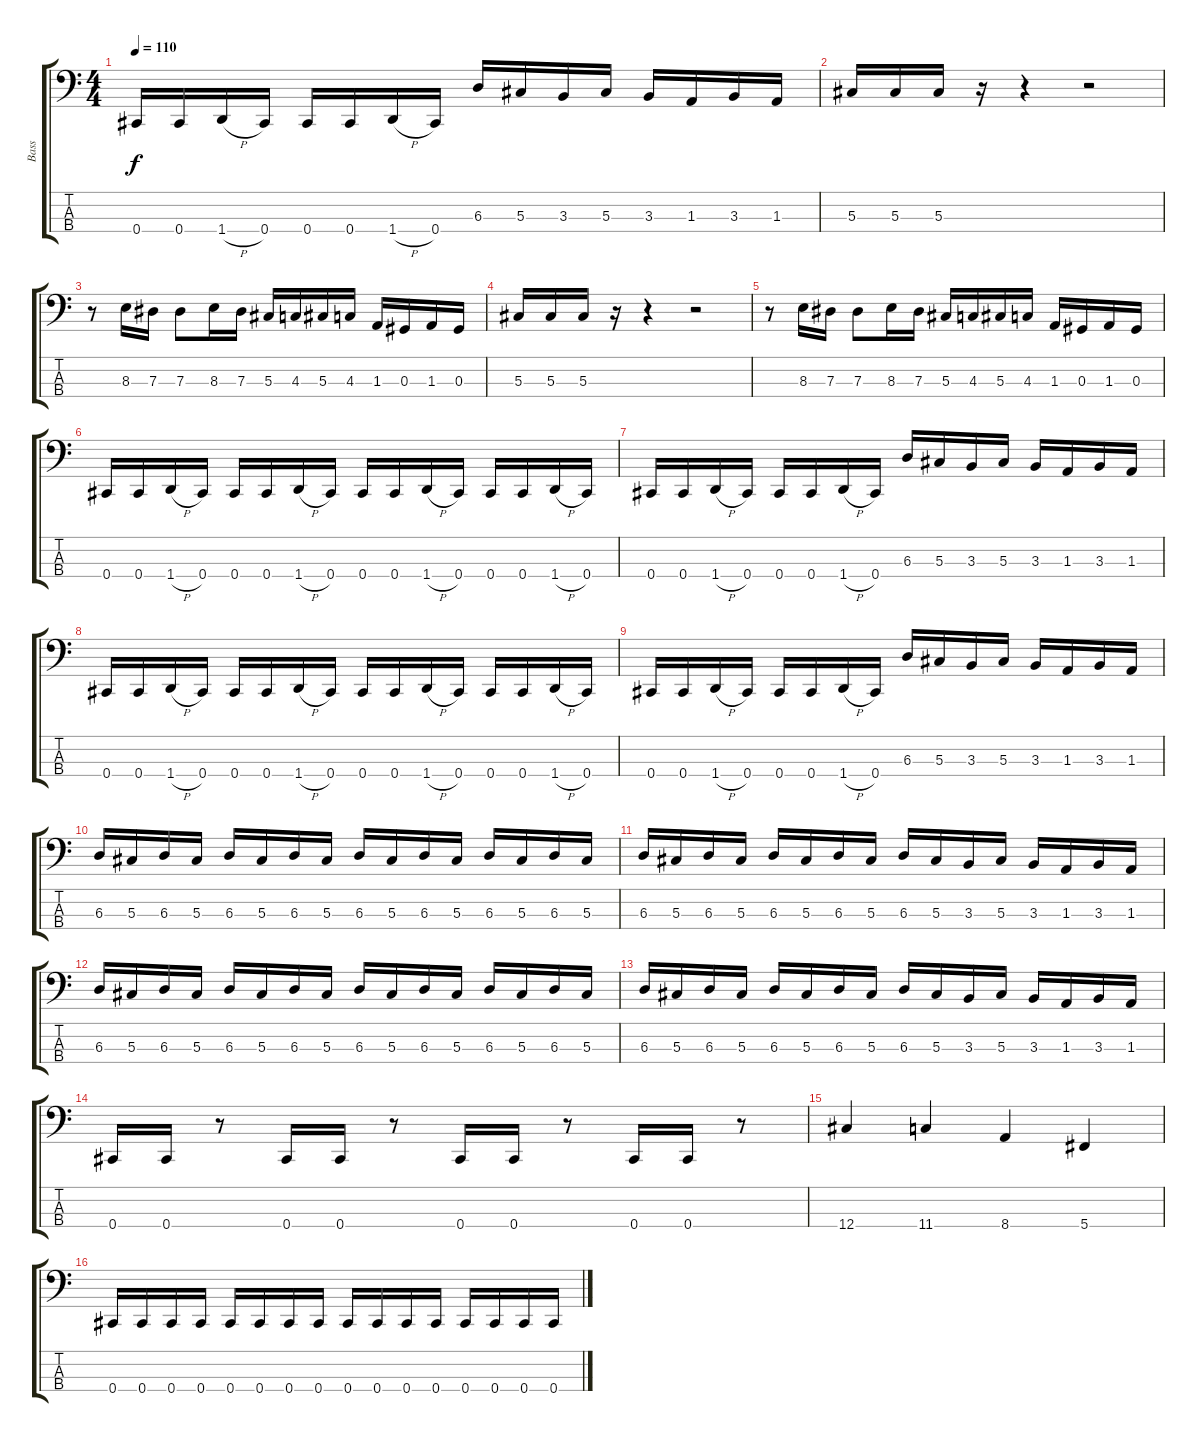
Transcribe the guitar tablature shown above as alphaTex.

\track ("Bass" "Bass") {instrument electricbassfinger}
\staff {score tabs}
\tuning (Gb2 Db2 Ab1 Db1) {hide}
\ts (4 4)
\tempo 110
\clef f4
\ks c
0.4.16{dy f} 0.4.16 1.4{h}.16 0.4.16 0.4.16 0.4.16 1.4{h}.16 0.4.16 6.3.16 5.3.16 3.3.16 5.3.16 3.3.16 1.3.16 3.3.16 1.3.16 |
5.3.16 5.3.16 5.3.16 r.16 r.4 r.2 |
r.8 8.3.16 7.3.16 7.3.8 8.3.16 7.3.16 5.3.16 4.3.16 5.3.16 4.3.16 1.3.16 0.3.16 1.3.16 0.3.16 |
5.3.16 5.3.16 5.3.16 r.16 r.4 r.2 |
r.8 8.3.16 7.3.16 7.3.8 8.3.16 7.3.16 5.3.16 4.3.16 5.3.16 4.3.16 1.3.16 0.3.16 1.3.16 0.3.16 |
0.4.16 0.4.16 1.4{h}.16 0.4.16 0.4.16 0.4.16 1.4{h}.16 0.4.16 0.4.16 0.4.16 1.4{h}.16 0.4.16 0.4.16 0.4.16 1.4{h}.16 0.4.16 |
0.4.16 0.4.16 1.4{h}.16 0.4.16 0.4.16 0.4.16 1.4{h}.16 0.4.16 6.3.16 5.3.16 3.3.16 5.3.16 3.3.16 1.3.16 3.3.16 1.3.16 |
0.4.16 0.4.16 1.4{h}.16 0.4.16 0.4.16 0.4.16 1.4{h}.16 0.4.16 0.4.16 0.4.16 1.4{h}.16 0.4.16 0.4.16 0.4.16 1.4{h}.16 0.4.16 |
0.4.16 0.4.16 1.4{h}.16 0.4.16 0.4.16 0.4.16 1.4{h}.16 0.4.16 6.3.16 5.3.16 3.3.16 5.3.16 3.3.16 1.3.16 3.3.16 1.3.16 |
6.3.16 5.3.16 6.3.16 5.3.16 6.3.16 5.3.16 6.3.16 5.3.16 6.3.16 5.3.16 6.3.16 5.3.16 6.3.16 5.3.16 6.3.16 5.3.16 |
6.3.16 5.3.16 6.3.16 5.3.16 6.3.16 5.3.16 6.3.16 5.3.16 6.3.16 5.3.16 3.3.16 5.3.16 3.3.16 1.3.16 3.3.16 1.3.16 |
6.3.16 5.3.16 6.3.16 5.3.16 6.3.16 5.3.16 6.3.16 5.3.16 6.3.16 5.3.16 6.3.16 5.3.16 6.3.16 5.3.16 6.3.16 5.3.16 |
6.3.16 5.3.16 6.3.16 5.3.16 6.3.16 5.3.16 6.3.16 5.3.16 6.3.16 5.3.16 3.3.16 5.3.16 3.3.16 1.3.16 3.3.16 1.3.16 |
0.4.16 0.4.16 r.8 0.4.16 0.4.16 r.8 0.4.16 0.4.16 r.8 0.4.16 0.4.16 r.8 |
12.4.4 11.4.4 8.4.4 5.4.4 |
0.4.16 0.4.16 0.4.16 0.4.16 0.4.16 0.4.16 0.4.16 0.4.16 0.4.16 0.4.16 0.4.16 0.4.16 0.4.16 0.4.16 0.4.16 0.4.16
